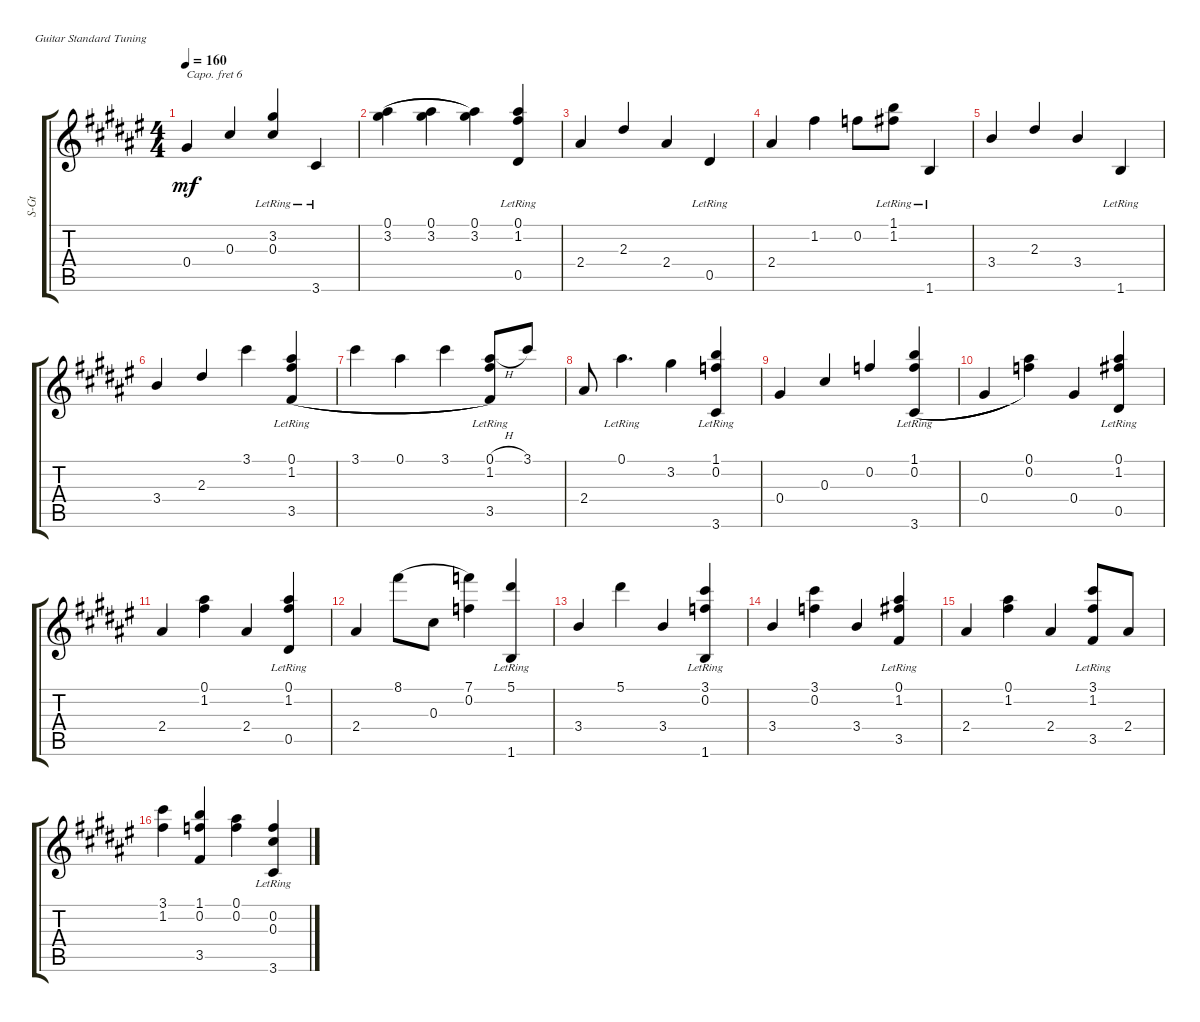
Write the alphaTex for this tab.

\defaultSystemsLayout 4
\bracketExtendMode groupsimilarinstruments
\track ("Steel Guitar" "S-Gt") {instrument acousticguitarsteel}
\staff {score tabs}
\capo 6
\tuning (E4 B3 G3 D3 A2 E2)
\ts (4 4)
\tempo 160
\clef g2
\ks f#
0.4{acc forcenatural}.4{dy mf beam Up} 0.3{acc forcenatural}.4{beam Up} (3.2{acc forcenatural} 0.3{lr acc forcenatural}).4{beam Up} 3.6{lr acc forcenatural}.4{beam Up} |
(0.1{acc forcenatural} 3.2{acc forcenatural}).4{legatoorigin beam Down} (3.2{acc forcenatural} 0.1{acc forcenatural}).4{legatoorigin beam Down} (0.1{acc forcenatural} 3.2{acc forcenatural}).4{beam Down} (0.1{acc forcenatural} 1.2{acc forcenatural} 0.5{lr acc forcenatural}).4{beam Up} |
2.4{acc forcenatural}.4{beam Up} 2.3{acc forcenatural}.4{beam Up} 2.4{acc forcenatural}.4{beam Up} 0.5{lr acc forcenatural}.4{beam Up} |
2.4{acc forcenatural}.4{beam Up} 1.2{acc forcenatural}.4{beam Down} 0.2{acc forcenatural}.8{beam Down} (1.1{lr acc forcenatural} 1.2{lr acc forcenatural}).8{beam Down} 1.6{lr acc forcenatural}.4{beam Up} |
3.4{acc forcenatural}.4{beam Up} 2.3{acc forcenatural}.4{beam Up} 3.4{acc forcenatural}.4{beam Up} 1.6{lr acc forcenatural}.4{beam Up} |
3.4{acc forcenatural}.4{beam Up} 2.3{acc forcenatural}.4{beam Up} 3.1{acc forcenatural}.4{beam Down} (0.1{acc forcenatural} 1.2{lr acc forcenatural} 3.5{lr acc forcenatural}).4{legatoorigin beam Up} |
3.1{acc forcenatural}.4{legatoorigin beam Down} 0.1{acc forcenatural}.4{legatoorigin beam Down} 3.1{acc forcenatural}.4{legatoorigin beam Down} (0.1{h acc forcenatural} 1.2{acc forcenatural} 3.5{lr acc forcenatural}).8{beam Up} 3.1{acc forcenatural}.8{beam Up} |
2.4{acc forcenatural}.8{beam Up} 0.1{lr acc forcenatural}.4{d beam Down} 3.2{acc forcenatural}.4{beam Down} (1.1{acc forcenatural} 0.2{acc forcenatural} 3.6{lr acc forcenatural}).4{beam Up} |
0.4{acc forcenatural}.4{beam Up} 0.3{acc forcenatural}.4{beam Up} 0.2{acc forcenatural}.4{beam Up} (1.1{acc forcenatural} 0.2{acc forcenatural} 3.6{lr acc forcenatural}).4{legatoorigin beam Up} |
0.4{acc forcenatural}.4{legatoorigin beam Up} (0.1{acc forcenatural} 0.2{acc forcenatural}).4{beam Down} 0.4{acc forcenatural}.4{beam Up} (0.1{acc forcenatural} 1.2{acc forcenatural} 0.5{lr acc forcenatural}).4{beam Up} |
2.4{acc forcenatural}.4{beam Up} (0.1{acc forcenatural} 1.2{acc forcenatural}).4{beam Down} 2.4{acc forcenatural}.4{beam Up} (0.1{acc forcenatural} 1.2{acc forcenatural} 0.5{lr acc forcenatural}).4{beam Up} |
2.4{acc forcenatural}.4{beam Up} 8.1{acc forcenatural}.8{legatoorigin beam Down} 0.3{acc forcenatural}.8{legatoorigin beam Down} (7.1{acc forcenatural} 0.2{acc forcenatural}).4{beam Down} (5.1{lr acc forcenatural} 1.6{lr acc forcenatural}).4{beam Up} |
3.4{acc forcenatural}.4{beam Up} 5.1{acc forcenatural}.4{beam Down} 3.4{acc forcenatural}.4{beam Up} (3.1{acc forcenatural} 1.6{lr acc forcenatural} 0.2{lr acc forcenatural}).4{beam Up} |
3.4{acc forcenatural}.4{beam Up} (3.1{acc forcenatural} 0.2{acc forcenatural}).4{beam Down} 3.4{acc forcenatural}.4{beam Up} (3.5{lr acc forcenatural} 1.2{lr acc forcenatural} 0.1{lr acc forcenatural}).4{beam Up} |
2.4{acc forcenatural}.4{beam Up} (0.1{acc forcenatural} 1.2{acc forcenatural}).4{beam Down} 2.4{acc forcenatural}.4{beam Up} (3.5{lr acc forcenatural} 3.1{acc forcenatural} 1.2{acc forcenatural}).8{beam Up} 2.4{acc forcenatural}.8{beam Up} |
(3.1{acc forcenatural} 1.2{acc forcenatural}).4{beam Down} (1.1{acc forcenatural} 0.2{acc forcenatural} 3.5{acc forcenatural}).4{beam Up} (0.2{acc forcenatural} 0.1{acc forcenatural}).4{beam Down} (0.2{acc forcenatural} 0.3{acc forcenatural} 3.6{lr acc forcenatural}).4{beam Up}
